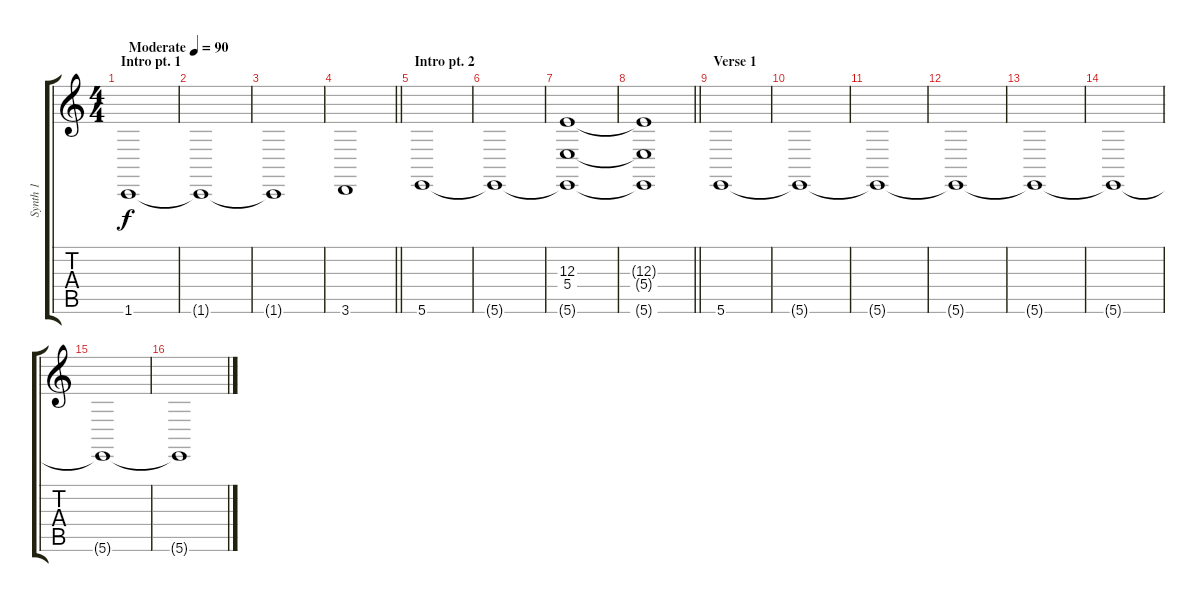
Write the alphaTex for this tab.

\track ("Synth 1" "Synth 1") {instrument stringensemble2}
\staff {score tabs}
\tuning (Db4 Ab3 E3 B2 Gb2 B1) {hide}
\ts (4 4)
\section ("" "Intro pt. 1")
\tempo (90 "Moderate")
\clef g2
\ks c
1.6.1{dy f instrument stringensemble2} |
1.6{t}.1 |
1.6{t}.1 |
\barLineRight lightlight
3.6.1 |
\section ("" "Intro pt. 2")
5.6.1{volume 5} |
5.6{t}.1 |
(12.3 5.4 5.6{t}).1 |
\barLineRight lightlight
(12.3{t} 5.4{t} 5.6{t}).1 |
\section ("" "Verse 1")
5.6.1{volume 8} |
5.6{t}.1 |
5.6{t}.1 |
5.6{t}.1 |
5.6{t}.1{volume 12} |
5.6{t}.1{volume 8} |
5.6{t}.1 |
5.6{t}.1
